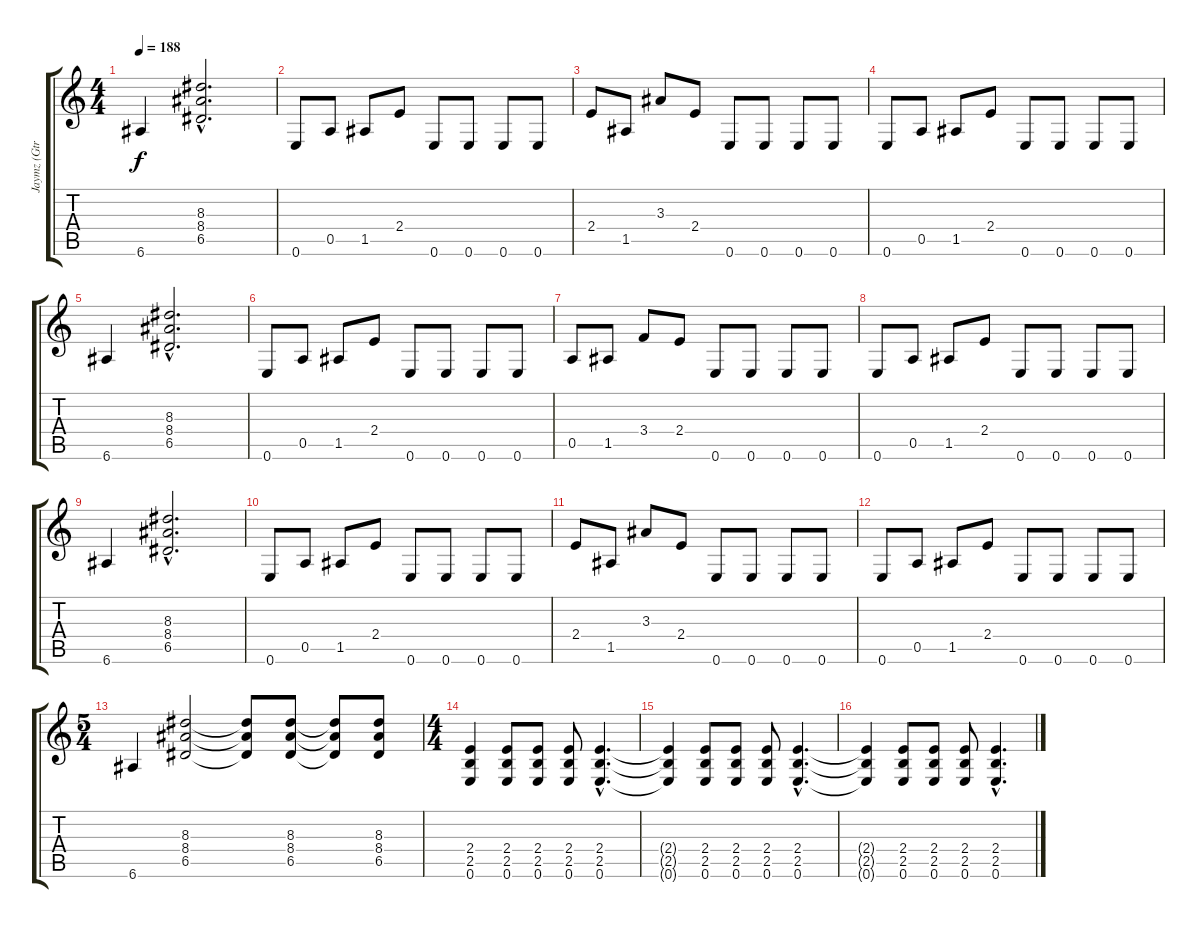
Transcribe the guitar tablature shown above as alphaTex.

\track ("Jaymz (Gtr 1)" "Jaymz (Gtr") {instrument distortionguitar}
\staff {score tabs}
\tuning (E4 B3 G3 D3 A2 E2) {hide}
\ts (4 4)
\tempo 188
\clef g2
\ks c
6.6.4{dy f} (8.3{hac} 8.4{hac} 6.5{hac}).2{d} |
0.6.8 0.5.8 1.5.8 2.4.8 0.6.8 0.6.8 0.6.8 0.6.8 |
2.4.8 1.5.8 3.3.8 2.4.8 0.6.8 0.6.8 0.6.8 0.6.8 |
0.6.8 0.5.8 1.5.8 2.4.8 0.6.8 0.6.8 0.6.8 0.6.8 |
6.6.4 (8.3{hac} 8.4{hac} 6.5{hac}).2{d} |
0.6.8 0.5.8 1.5.8 2.4.8 0.6.8 0.6.8 0.6.8 0.6.8 |
0.5.8 1.5.8 3.4.8 2.4.8 0.6.8 0.6.8 0.6.8 0.6.8 |
0.6.8 0.5.8 1.5.8 2.4.8 0.6.8 0.6.8 0.6.8 0.6.8 |
6.6.4 (8.3{hac} 8.4{hac} 6.5{hac}).2{d} |
0.6.8 0.5.8 1.5.8 2.4.8 0.6.8 0.6.8 0.6.8 0.6.8 |
2.4.8 1.5.8 3.3.8 2.4.8 0.6.8 0.6.8 0.6.8 0.6.8 |
0.6.8 0.5.8 1.5.8 2.4.8 0.6.8 0.6.8 0.6.8 0.6.8 |
\ts (5 4)
6.6.4 (8.3 8.4 6.5).2 (8.3{t} 8.4{t} 6.5{t}).8 (8.3 8.4 6.5).8 (8.3{t} 8.4{t} 6.5{t}).8 (8.3 8.4 6.5).8 |
\ts (4 4)
(2.4 2.5 0.6).4 (2.4 2.5 0.6).8 (2.4 2.5 0.6).8 (2.4 2.5 0.6).8 (2.4{hac} 2.5{hac} 0.6{hac}).4{d} |
(2.4{t} 2.5{t} 0.6{t}).4 (2.4 2.5 0.6).8 (2.4 2.5 0.6).8 (2.4 2.5 0.6).8 (2.4{hac} 2.5{hac} 0.6{hac}).4{d} |
(2.4{t} 2.5{t} 0.6{t}).4 (2.4 2.5 0.6).8 (2.4 2.5 0.6).8 (2.4 2.5 0.6).8 (2.4{hac} 2.5{hac} 0.6{hac}).4{d}
